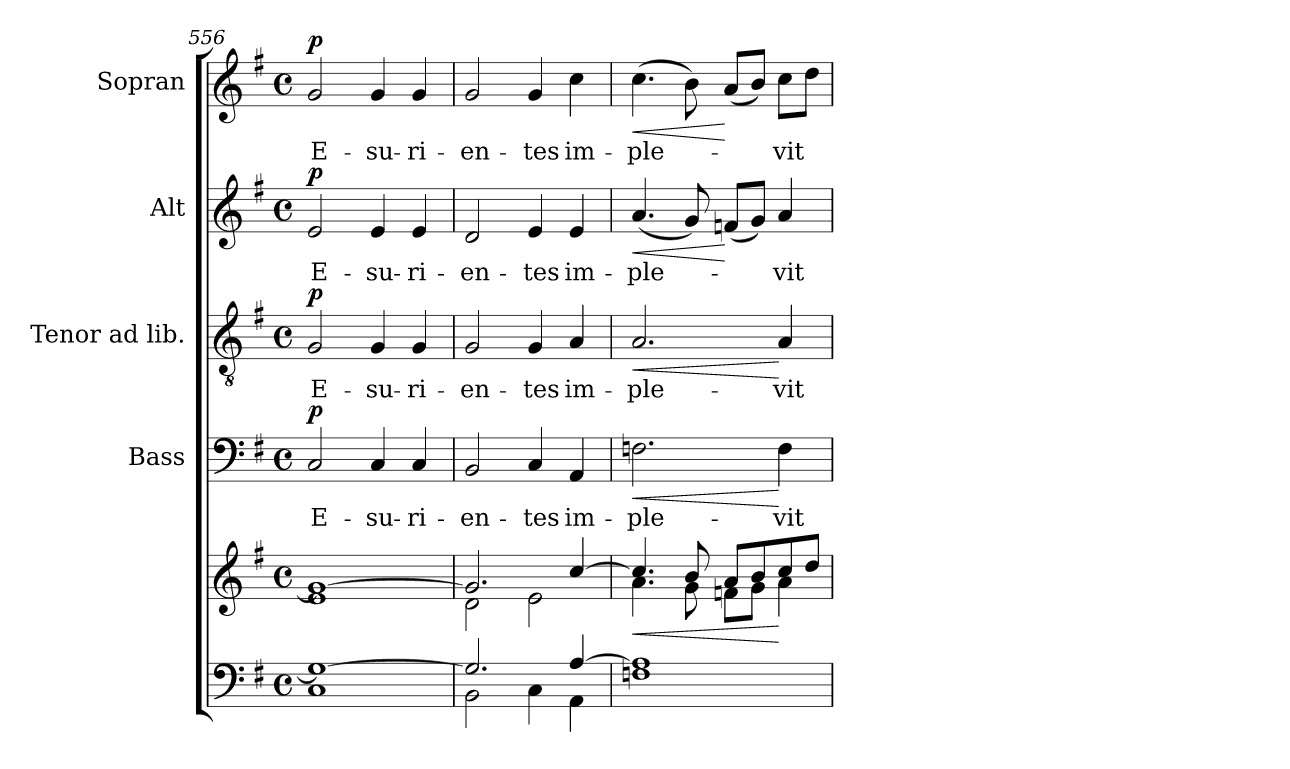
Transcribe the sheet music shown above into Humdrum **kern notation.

**kern	**kern	**dynam	**kern	**text	**dynam	**kern	**text	**dynam	**kern	**text	**dynam	**kern	**text	**dynam
*part5	*part5	*part5	*part4	*part4	*part4	*part3	*part3	*part3	*part2	*part2	*part2	*part1	*part1	*part1
*staff6	*staff5	*staff5/6	*staff4	*staff4	*staff4	*staff3	*staff3	*staff3	*staff2	*staff2	*staff2	*staff1	*staff1	*staff1
*	*	*	*I"Bass	*	*	*I"Tenor ad lib.	*	*	*I"Alt	*	*	*I"Sopran	*	*
*	*	*	*I'B.	*	*	*I'T.	*	*	*I'A.	*	*	*I'S.	*	*
*clefF4	*clefG2	*	*clefF4	*	*	*clefGv2	*	*	*clefG2	*	*	*clefG2	*	*
*k[f#]	*k[f#]	*	*k[f#]	*	*	*k[f#]	*	*	*k[f#]	*	*	*k[f#]	*	*
*G:	*G:	*	*G:	*	*	*G:	*	*	*G:	*	*	*G:	*	*
*M4/4	*M4/4	*	*M4/4	*	*	*M4/4	*	*	*M4/4	*	*	*M4/4	*	*
*met(c)	*met(c)	*	*met(c)	*	*	*met(c)	*	*	*met(c)	*	*	*met(c)	*	*
=556	=556	=556	=556	=556	=556	=556	=556	=556	=556	=556	=556	=556	=556	=556
*^	*^	*	*	*	*	*	*	*	*	*	*	*	*	*
!	!	!	!	!	!	!LO:LY:b	!LO:DY:a	!	!LO:LY:b	!LO:DY:a	!	!LO:LY:b	!LO:DY:a	!	!LO:LY:b	!LO:DY:a
1G_	1C	1g_	1e	.	2C/	E-	p	2G/	E-	p	2e/	E-	p	2g/	E-	p
!	!	!	!	!	!	!LO:LY:b	!	!	!LO:LY:b	!	!	!LO:LY:b	!	!	!LO:LY:b	!
.	.	.	.	.	4C/	-su-	.	4G/	-su-	.	4e/	-su-	.	4g/	-su-	.
!	!	!	!	!	!	!LO:LY:b	!	!	!LO:LY:b	!	!	!LO:LY:b	!	!	!LO:LY:b	!
.	.	.	.	.	4C/	-ri-	.	4G/	-ri-	.	4e/	-ri-	.	4g/	-ri-	.
=557	=557	=557	=557	=557	=557	=557	=557	=557	=557	=557	=557	=557	=557	=557	=557	=557
!	!	!	!	!	!	!LO:LY:b	!	!	!LO:LY:b	!	!	!LO:LY:b	!	!	!LO:LY:b	!
2.G/]	2BB\	2.g/]	2d\	.	2BB/	-en-	.	2G/	-en-	.	2d/	-en-	.	2g/	-en-	.
!	!	!	!	!	!	!LO:LY:b	!	!	!LO:LY:b	!	!	!LO:LY:b	!	!	!LO:LY:b	!
.	4C\	.	2e\	.	4C/	-tes	.	4G/	-tes	.	4e/	-tes	.	4g/	-tes	.
!	!	!	!	!	!	!LO:LY:b	!	!	!LO:LY:b	!	!	!LO:LY:b	!	!	!LO:LY:b	!
[>4A/	4AA\	[>4cc/	.	.	4AA/	im-	.	4A/	im-	.	4e/	im-	.	4cc\	im-	.
!!LO:LB:g=z
=558	=558	=558	=558	=558	=558	=558	=558	=558	=558	=558	=558	=558	=558	=558	=558	=558
!	!	!	!	!LO:HP:b	!	!LO:LY:b	!LO:HP:b	!	!LO:LY:b	!LO:HP:b	!	!LO:LY:b	!LO:HP:b	!	!LO:LY:b	!LO:HP:b
1A]	1Fn	4.cc/]	4.a\	<	2.Fn\	-ple-	<	2.A/	-ple-	<	(<4.a/	-ple-	<	(>4.cc\	-ple-	<
.	.	8b/	8g\	.	.	.	.	.	.	.	8g/)	.	.	8b\)	.	.
.	.	8a/L	8fn\L	.	.	.	.	.	.	.	(<8fn/L	.	[	(<8a/L	.	[
.	.	8b/	8g\J	.	.	.	.	.	.	.	8g/J)	.	.	8b/J)	.	.
!	!	!	!	!	!	!LO:LY:b	!	!	!LO:LY:b	!	!	!LO:LY:b	!	!	!LO:LY:b	!
.	.	8cc/	4a\	[	4F\	-vit	[	4A/	-vit	[	4a/	-vit	.	8cc\L	-vit	.
.	.	8dd/J	.	.	.	.	.	.	.	.	.	.	.	8dd\J	.	.
*v	*v	*	*	*	*	*	*	*	*	*	*	*	*	*	*	*
*	*v	*v	*	*	*	*	*	*	*	*	*	*	*	*	*
=	=	=	=	=	=	=	=	=	=	=	=	=	=	=
*-	*-	*-	*-	*-	*-	*-	*-	*-	*-	*-	*-	*-	*-	*-
